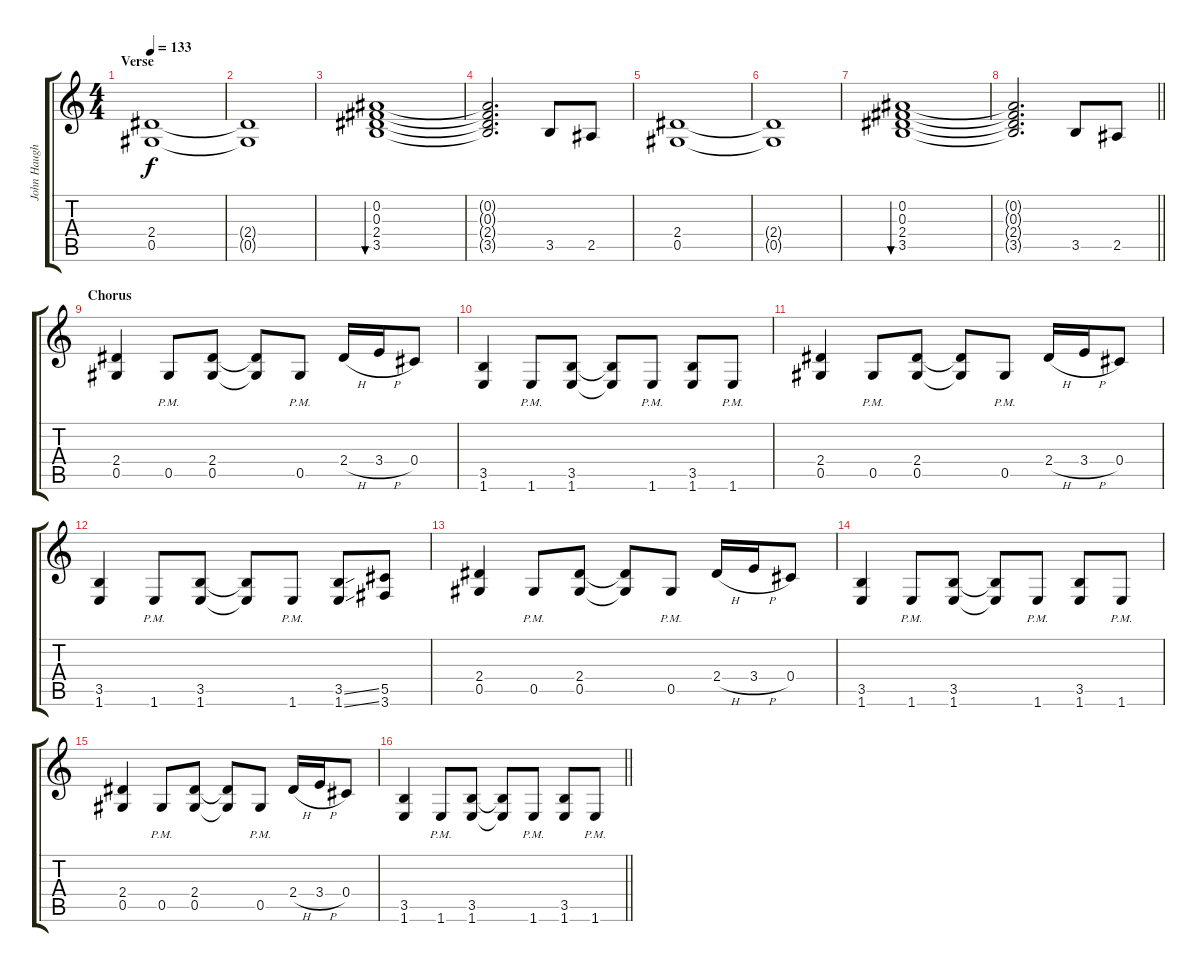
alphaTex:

\track ("John Haughm" "John Haugh") {instrument overdrivenguitar}
\staff {score tabs}
\tuning (Eb4 Bb3 Gb3 Db3 Ab2 Eb2) {hide}
\ts (4 4)
\section ("" "Verse")
\tempo 133
\clef g2
\ks c
(2.4 0.5).1{dy f} |
(2.4{t} 0.5{t}).1 |
(0.2 0.3 2.4 3.5).1{bu 240} |
(0.2{t} 0.3{t} 2.4{t} 3.5{t}).2{d} 3.5.8 2.5.8 |
(2.4 0.5).1 |
(2.4{t} 0.5{t}).1 |
(0.2 0.3 2.4 3.5).1{bu 240} |
\barLineRight lightlight
(0.2{t} 0.3{t} 2.4{t} 3.5{t}).2{d} 3.5.8 2.5.8 |
\section ("" "Chorus")
(2.4 0.5).4 0.5{pm}.8 (2.4 0.5).8 (2.4{t} 0.5{t}).8 0.5{pm}.8 2.4{h}.16 3.4{h}.16 0.4.8 |
(3.5 1.6).4 1.6{pm}.8 (3.5 1.6).8 (3.5{t} 1.6{t}).8 1.6{pm}.8 (3.5 1.6).8 1.6{pm}.8 |
(2.4 0.5).4 0.5{pm}.8 (2.4 0.5).8 (2.4{t} 0.5{t}).8 0.5{pm}.8 2.4{h}.16 3.4{h}.16 0.4.8 |
(3.5 1.6).4 1.6{pm}.8 (3.5 1.6).8 (3.5{t} 1.6{t}).8 1.6{pm}.8 (3.5{ss} 1.6{ss}).8 (5.5 3.6).8 |
(2.4 0.5).4 0.5{pm}.8 (2.4 0.5).8 (2.4{t} 0.5{t}).8 0.5{pm}.8 2.4{h}.16 3.4{h}.16 0.4.8 |
(3.5 1.6).4 1.6{pm}.8 (3.5 1.6).8 (3.5{t} 1.6{t}).8 1.6{pm}.8 (3.5 1.6).8 1.6{pm}.8 |
(2.4 0.5).4 0.5{pm}.8 (2.4 0.5).8 (2.4{t} 0.5{t}).8 0.5{pm}.8 2.4{h}.16 3.4{h}.16 0.4.8 |
\barLineRight lightlight
(3.5 1.6).4 1.6{pm}.8 (3.5 1.6).8 (3.5{t} 1.6{t}).8 1.6{pm}.8 (3.5 1.6).8 1.6{pm}.8
